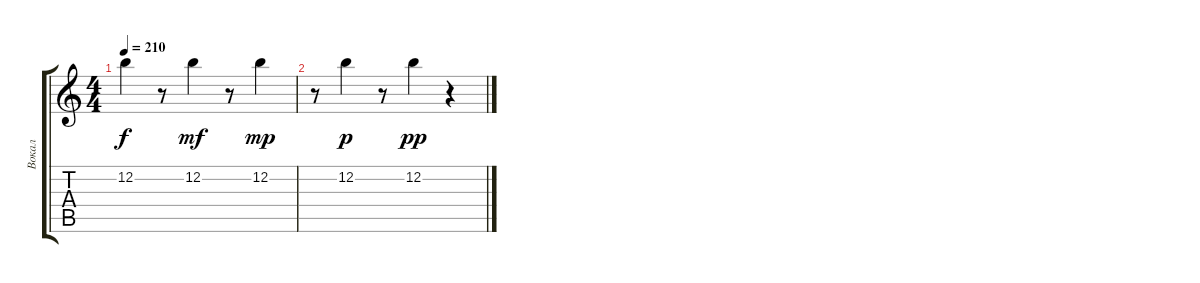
\track ("Вокал" "Вокал") {instrument oboe}
\staff {score tabs}
\tuning (E5 B4 G4 D4 A3 E3) {hide}
\ts (4 4)
\tempo 210
\clef g2
\ks c
12.2.4{dy f} r.8 12.2.4{dy mf} r.8 12.2.4{dy mp} |
r.8 12.2.4{dy p} r.8 12.2.4{dy pp} r.4
